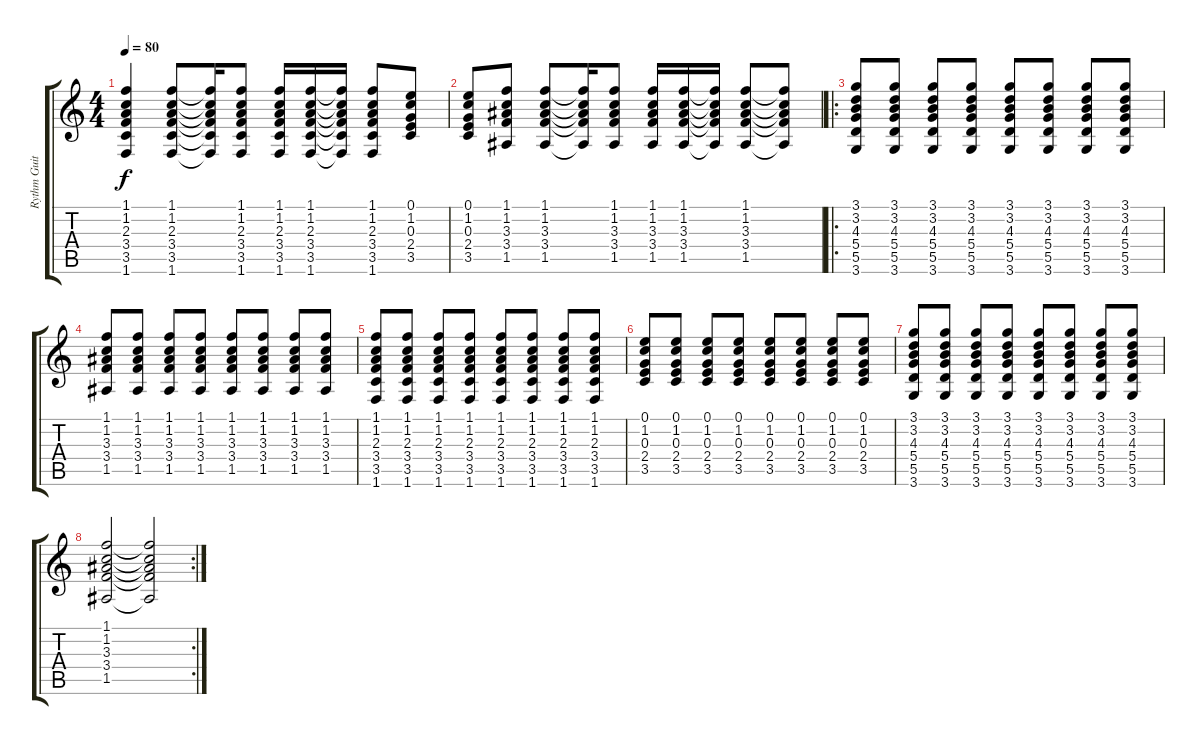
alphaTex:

\track ("Rythm Guitar" "Rythm Guit") {instrument acousticguitarnylon}
\staff {score tabs}
\tuning (E4 B3 G3 D3 A2 E2) {hide}
\ts (4 4)
\tempo 80
\clef g2
\ks c
(1.1 1.2 2.3 3.4 3.5 1.6).4{dy f} (1.1 1.2 2.3 3.4 3.5 1.6).8 (1.1{t} 1.2{t} 2.3{t} 3.4{t} 3.5{t} 1.6{t}).16 (1.1 1.2 2.3 3.4 3.5 1.6).8 (1.1 1.2 2.3 3.4 3.5 1.6).16 (1.1 1.2 2.3 3.4 3.5 1.6).16 (1.1{t} 1.2{t} 2.3{t} 3.4{t} 3.5{t} 1.6{t}).16 (1.1 1.2 2.3 3.4 3.5 1.6).8 (0.1 1.2 0.3 2.4 3.5).8 |
(0.1 1.2 0.3 2.4 3.5).8 (1.1 1.2 3.3 3.4 1.5).8 (1.1 1.2 3.3 3.4 1.5).8 (1.1{t} 1.2{t} 3.3{t} 3.4{t} 1.5{t}).16 (1.1 1.2 3.3 3.4 1.5).8 (1.1 1.2 3.3 3.4 1.5).16 (1.1 1.2 3.3 3.4 1.5).16 (1.1{t} 1.2{t} 3.3{t} 3.4{t} 1.5{t}).16 (1.1 1.2 3.3 3.4 1.5).8 (1.1{t} 1.2{t} 3.3{t} 3.4{t} 1.5{t}).8 |
\ro
(3.1 3.2 4.3 5.4 5.5 3.6).8 (3.1 3.2 4.3 5.4 5.5 3.6).8 (3.1 3.2 4.3 5.4 5.5 3.6).8 (3.1 3.2 4.3 5.4 5.5 3.6).8 (3.1 3.2 4.3 5.4 5.5 3.6).8 (3.1 3.2 4.3 5.4 5.5 3.6).8 (3.1 3.2 4.3 5.4 5.5 3.6).8 (3.1 3.2 4.3 5.4 5.5 3.6).8 |
(1.1 1.2 3.3 3.4 1.5).8 (1.1 1.2 3.3 3.4 1.5).8 (1.1 1.2 3.3 3.4 1.5).8 (1.1 1.2 3.3 3.4 1.5).8 (1.1 1.2 3.3 3.4 1.5).8 (1.1 1.2 3.3 3.4 1.5).8 (1.1 1.2 3.3 3.4 1.5).8 (1.1 1.2 3.3 3.4 1.5).8 |
(1.1 1.2 2.3 3.4 3.5 1.6).8 (1.1 1.2 2.3 3.4 3.5 1.6).8 (1.1 1.2 2.3 3.4 3.5 1.6).8 (1.1 1.2 2.3 3.4 3.5 1.6).8 (1.1 1.2 2.3 3.4 3.5 1.6).8 (1.1 1.2 2.3 3.4 3.5 1.6).8 (1.1 1.2 2.3 3.4 3.5 1.6).8 (1.1 1.2 2.3 3.4 3.5 1.6).8 |
(0.1 1.2 0.3 2.4 3.5).8 (0.1 1.2 0.3 2.4 3.5).8 (0.1 1.2 0.3 2.4 3.5).8 (0.1 1.2 0.3 2.4 3.5).8 (0.1 1.2 0.3 2.4 3.5).8 (0.1 1.2 0.3 2.4 3.5).8 (0.1 1.2 0.3 2.4 3.5).8 (0.1 1.2 0.3 2.4 3.5).8 |
(3.1 3.2 4.3 5.4 5.5 3.6).8 (3.1 3.2 4.3 5.4 5.5 3.6).8 (3.1 3.2 4.3 5.4 5.5 3.6).8 (3.1 3.2 4.3 5.4 5.5 3.6).8 (3.1 3.2 4.3 5.4 5.5 3.6).8 (3.1 3.2 4.3 5.4 5.5 3.6).8 (3.1 3.2 4.3 5.4 5.5 3.6).8 (3.1 3.2 4.3 5.4 5.5 3.6).8 |
\rc 2
(1.1 1.2 3.3 3.4 1.5).2 (1.1{t} 1.2{t} 3.3{t} 3.4{t} 1.5{t}).2
